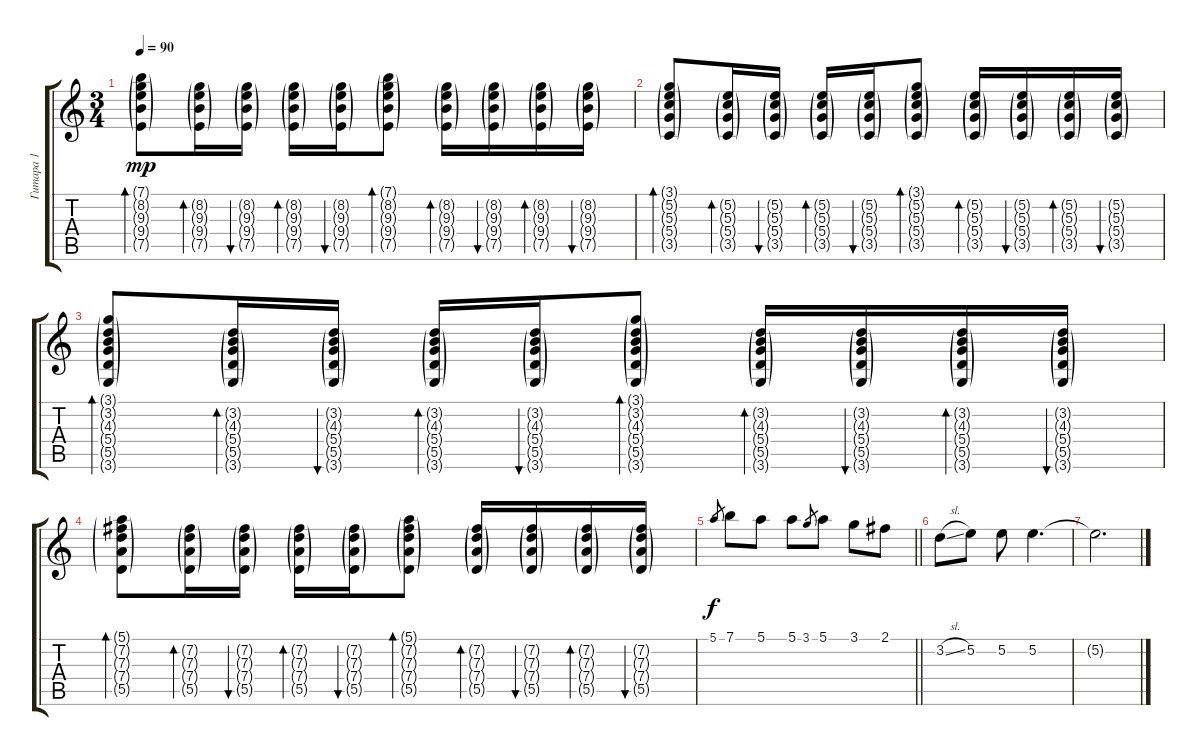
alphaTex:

\track ("Гитара 1" "Гитара 1") {instrument acousticguitarsteel}
\staff {score tabs}
\tuning (E4 B3 G3 D3 A2 E2) {hide}
\ts (3 4)
\tempo 90
\clef g2
\ks c
(7.1{g} 8.2{g} 9.3{g} 9.4{g} 7.5{g}).8{bd 60 dy mp} (8.2{g} 9.3{g} 9.4{g} 7.5{g}).16{bd 60} (8.2{g} 9.3{g} 9.4{g} 7.5{g}).16{bu 60} (8.2{g} 9.3{g} 9.4{g} 7.5{g}).16{bd 60} (8.2{g} 9.3{g} 9.4{g} 7.5{g}).16{bu 60} (7.1{g} 8.2{g} 9.3{g} 9.4{g} 7.5{g}).8{bd 60} (8.2{g} 9.3{g} 9.4{g} 7.5{g}).16{bd 60} (8.2{g} 9.3{g} 9.4{g} 7.5{g}).16{bu 60} (8.2{g} 9.3{g} 9.4{g} 7.5{g}).16{bd 60} (8.2{g} 9.3{g} 9.4{g} 7.5{g}).16{bu 60} |
(3.1{g} 5.2{g} 5.3{g} 5.4{g} 3.5{g}).8{bd 60} (5.2{g} 5.3{g} 5.4{g} 3.5{g}).16{bd 60} (5.2{g} 5.3{g} 5.4{g} 3.5{g}).16{bu 60} (5.2{g} 5.3{g} 5.4{g} 3.5{g}).16{bd 60} (5.2{g} 5.3{g} 5.4{g} 3.5{g}).16{bu 60} (3.1{g} 5.2{g} 5.3{g} 5.4{g} 3.5{g}).8{bd 60} (5.2{g} 5.3{g} 5.4{g} 3.5{g}).16{bd 60} (5.2{g} 5.3{g} 5.4{g} 3.5{g}).16{bu 60} (5.2{g} 5.3{g} 5.4{g} 3.5{g}).16{bd 60} (5.2{g} 5.3{g} 5.4{g} 3.5{g}).16{bu 60} |
(3.1{g} 3.2{g} 4.3{g} 5.4{g} 5.5{g} 3.6{g}).8{bd 60} (3.2{g} 4.3{g} 5.4{g} 5.5{g} 3.6{g}).16{bd 60} (3.2{g} 4.3{g} 5.4{g} 5.5{g} 3.6{g}).16{bu 60} (3.2{g} 4.3{g} 5.4{g} 5.5{g} 3.6{g}).16{bd 60} (3.2{g} 4.3{g} 5.4{g} 5.5{g} 3.6{g}).16{bu 60} (3.1{g} 3.2{g} 4.3{g} 5.4{g} 5.5{g} 3.6{g}).8{bd 60} (3.2{g} 4.3{g} 5.4{g} 5.5{g} 3.6{g}).16{bd 60} (3.2{g} 4.3{g} 5.4{g} 5.5{g} 3.6{g}).16{bu 60} (3.2{g} 4.3{g} 5.4{g} 5.5{g} 3.6{g}).16{bd 60} (3.2{g} 4.3{g} 5.4{g} 5.5{g} 3.6{g}).16{bu 60} |
(5.1{g} 7.2{g} 7.3{g} 7.4{g} 5.5{g}).8{bd 60} (7.2{g} 7.3{g} 7.4{g} 5.5{g}).16{bd 60} (7.2{g} 7.3{g} 7.4{g} 5.5{g}).16{bu 60} (7.2{g} 7.3{g} 7.4{g} 5.5{g}).16{bd 60} (7.2{g} 7.3{g} 7.4{g} 5.5{g}).16{bu 60} (5.1{g} 7.2{g} 7.3{g} 7.4{g} 5.5{g}).8{bd 60} (7.2{g} 7.3{g} 7.4{g} 5.5{g}).16{bd 60} (7.2{g} 7.3{g} 7.4{g} 5.5{g}).16{bu 60} (7.2{g} 7.3{g} 7.4{g} 5.5{g}).16{bd 60} (7.2{g} 7.3{g} 7.4{g} 5.5{g}).16{bu 60} |
\barLineRight lightlight
5.1.8{gr dy f} 7.1.8 5.1.8 5.1.8 3.1.8{gr} 5.1.8 3.1.8 2.1.8 |
3.2{sl}.8 5.2.8 5.2.8 5.2.4{d} |
5.2{t}.2{d}
